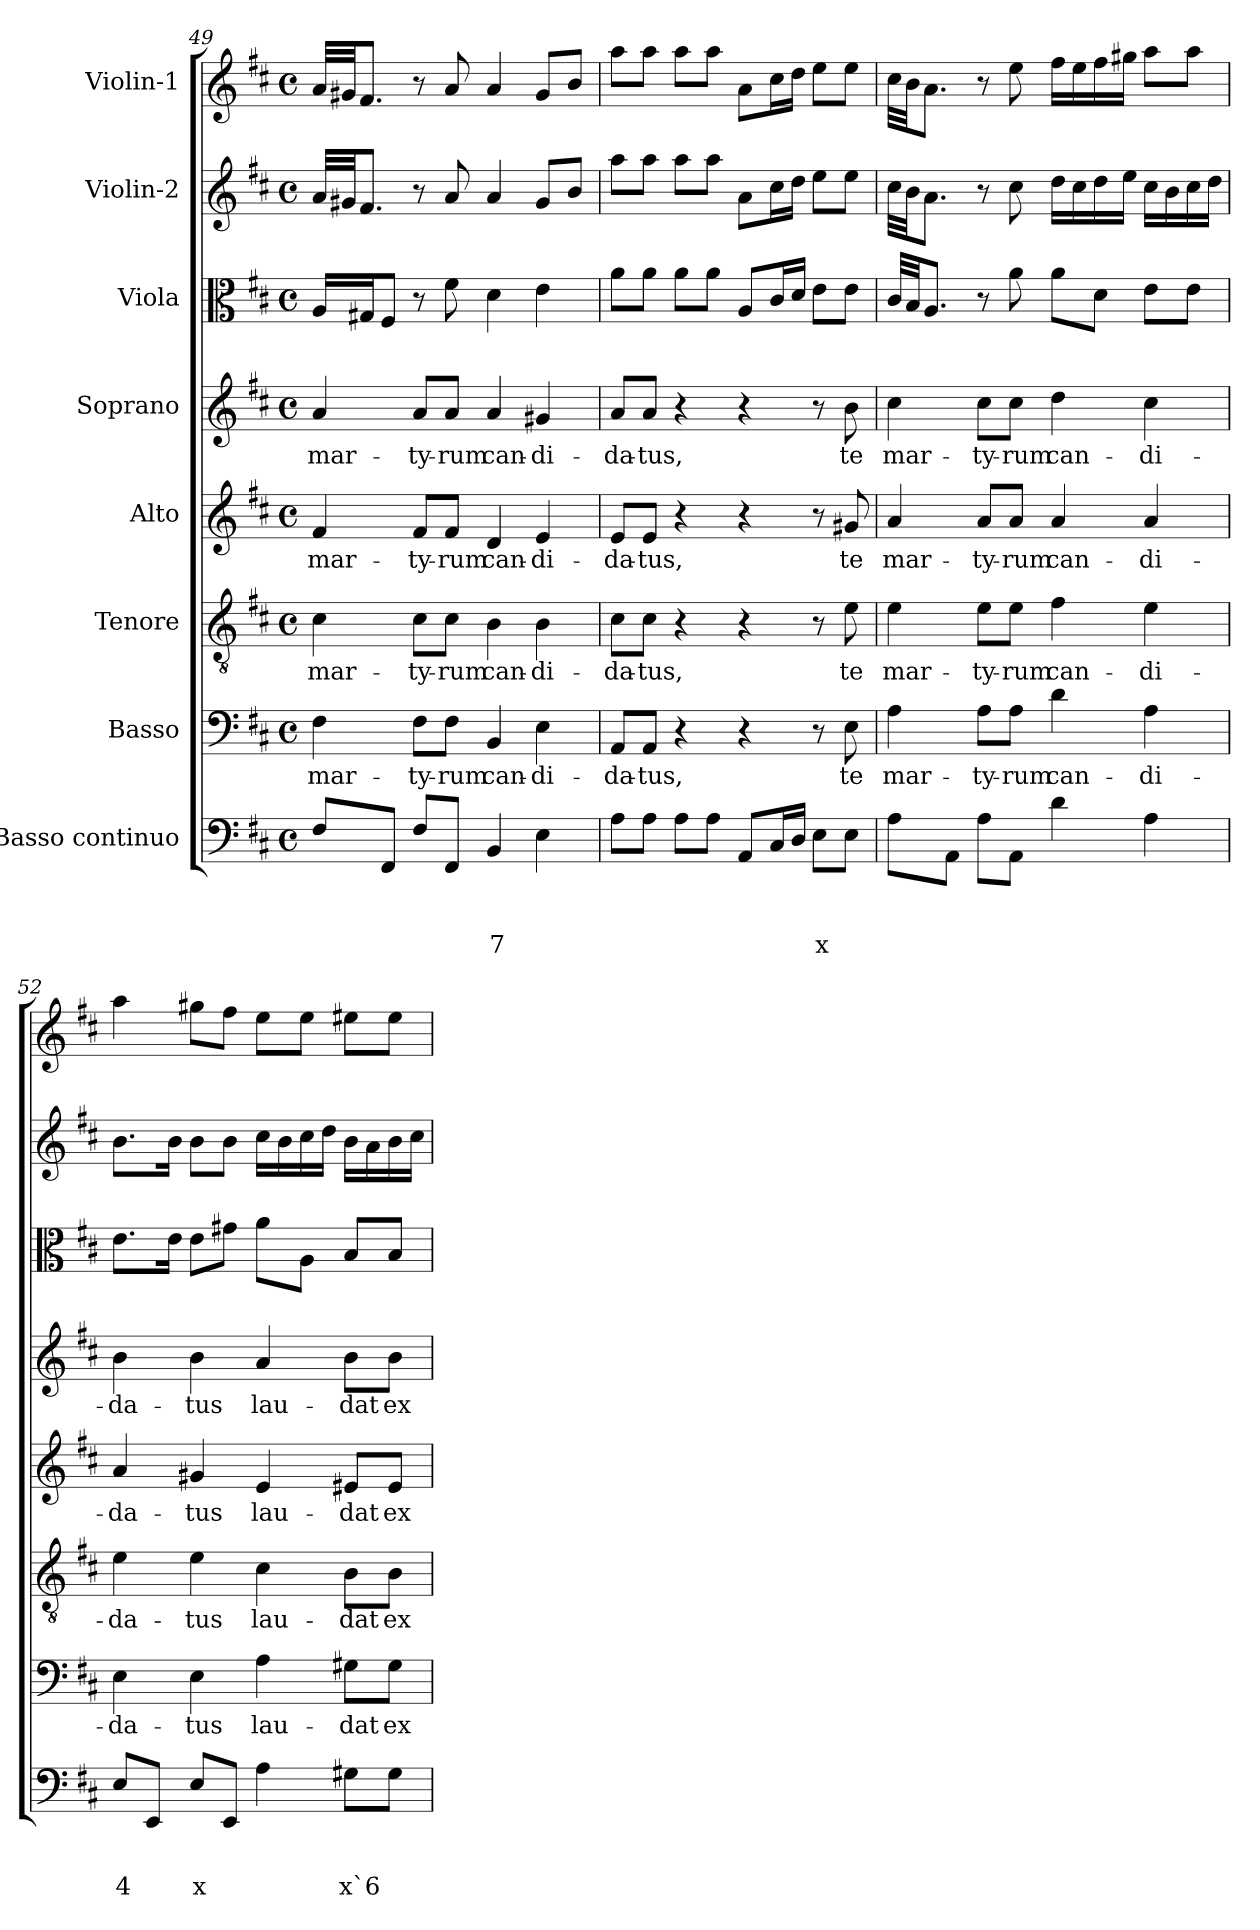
**kern	**text	**text	**text	**kern	**text	**kern	**text	**kern	**text	**kern	**text	**kern	**kern	**kern
*part8	*part8	*part8	*part8	*part7	*part7	*part6	*part6	*part5	*part5	*part4	*part4	*part3	*part2	*part1
*staff8	*staff8	*staff8	*staff8	*staff7	*staff7	*staff6	*staff6	*staff5	*staff5	*staff4	*staff4	*staff3	*staff2	*staff1
*I"Basso continuo	*	*	*	*I"Basso	*	*I"Tenore	*	*I"Alto	*	*I"Soprano	*	*I"Viola	*I"Violin-2	*I"Violin-1
!!LO:LB:g=z
*clefF4	*	*	*	*clefF4	*	*clefGv2	*	*clefG2	*	*clefG2	*	*clefC3	*clefG2	*clefG2
*k[f#c#]	*	*	*	*k[f#c#]	*	*k[f#c#]	*	*k[f#c#]	*	*k[f#c#]	*	*k[f#c#]	*k[f#c#]	*k[f#c#]
*D:	*	*	*	*D:	*	*D:	*	*D:	*	*D:	*	*D:	*D:	*D:
*M4/4	*	*	*	*M4/4	*	*M4/4	*	*M4/4	*	*M4/4	*	*M4/4	*M4/4	*M4/4
*met(c)	*	*	*	*met(c)	*	*met(c)	*	*met(c)	*	*met(c)	*	*met(c)	*met(c)	*met(c)
=49	=49	=49	=49	=49	=49	=49	=49	=49	=49	=49	=49	=49	=49	=49
!	!	!	!	!	!LO:LY:b	!	!LO:LY:b	!	!LO:LY:b	!	!LO:LY:b	!	!	!
8F#/L	.	.	.	4F#\	mar-	4c#\	mar-	4f#/	mar-	4a/	mar-	16A/LL	32a/LLL	32a/LLL
.	.	.	.	.	.	.	.	.	.	.	.	.	32g#X/JJ	32g#X/JJ
.	.	.	.	.	.	.	.	.	.	.	.	16G#X/J	8.f#/J	8.f#/J
8FF#/J	.	.	.	.	.	.	.	.	.	.	.	8F#/J	.	.
!	!	!	!	!	!LO:LY:b	!	!LO:LY:b	!	!LO:LY:b	!	!LO:LY:b	!	!	!
8F#/L	.	.	.	8F#\L	-ty-	8c#\L	-ty-	8f#/L	-ty-	8a/L	-ty-	8r	8r	8r
!	!	!	!	!	!LO:LY:b	!	!LO:LY:b	!	!LO:LY:b	!	!LO:LY:b	!	!	!
8FF#/J	.	.	.	8F#\J	-rum	8c#\J	-rum	8f#/J	-rum	8a/J	-rum	8f#\	8a/	8a/
!	!	!	!LO:LY:b	!	!LO:LY:b	!	!LO:LY:b	!	!LO:LY:b	!	!LO:LY:b	!	!	!
4BB/	.	.	7	4BB/	can-	4B\	can-	4d/	can-	4a/	can-	4d\	4a/	4a/
!	!	!	!	!	!LO:LY:b	!	!LO:LY:b	!	!LO:LY:b	!	!LO:LY:b	!	!	!
4E\	.	.	.	4E\	-di-	4B\	-di-	4e/	-di-	4g#X/	-di-	4e\	8g#/L	8g#/L
.	.	.	.	.	.	.	.	.	.	.	.	.	8b/J	8b/J
=50	=50	=50	=50	=50	=50	=50	=50	=50	=50	=50	=50	=50	=50	=50
!	!	!	!	!	!LO:LY:b	!	!LO:LY:b	!	!LO:LY:b	!	!LO:LY:b	!	!	!
8A\L	.	.	.	8AA/L	-da-	8c#\L	-da-	8e/L	-da-	8a/L	-da-	8a\L	8aa\L	8aa\L
!	!	!	!	!	!LO:LY:b	!	!LO:LY:b	!	!LO:LY:b	!	!LO:LY:b	!	!	!
8A\J	.	.	.	8AA/J	-tus,	8c#\J	-tus,	8e/J	-tus,	8a/J	-tus,	8a\J	8aa\J	8aa\J
8A\L	.	.	.	4r	.	4r	.	4r	.	4r	.	8a\L	8aa\L	8aa\L
8A\J	.	.	.	.	.	.	.	.	.	.	.	8a\J	8aa\J	8aa\J
8AA/L	.	.	.	4r	.	4r	.	4r	.	4r	.	8A/L	8a\L	8a\L
16C#/L	.	.	.	.	.	.	.	.	.	.	.	16c#/L	16cc#\L	16cc#\L
16D/JJ	.	.	.	.	.	.	.	.	.	.	.	16d/JJ	16dd\JJ	16dd\JJ
!	!	!	!LO:LY:b	!	!	!	!	!	!	!	!	!	!	!
8E\L	.	.	x	8r	.	8r	.	8r	.	8r	.	8e\L	8ee\L	8ee\L
!	!	!	!	!	!LO:LY:b	!	!LO:LY:b	!	!LO:LY:b	!	!LO:LY:b	!	!	!
8E\J	.	.	.	8E\	te	8e\	te	8g#X/	te	8b\	te	8e\J	8ee\J	8ee\J
=51	=51	=51	=51	=51	=51	=51	=51	=51	=51	=51	=51	=51	=51	=51
!	!	!	!	!	!LO:LY:b	!	!LO:LY:b	!	!LO:LY:b	!	!LO:LY:b	!	!	!
8A\L	.	.	.	4A\	mar-	4e\	mar-	4a/	mar-	4cc#\	mar-	32c#/LLL	32cc#\LLL	32cc#\LLL
.	.	.	.	.	.	.	.	.	.	.	.	32B/JJ	32b\JJ	32b\JJ
.	.	.	.	.	.	.	.	.	.	.	.	8.A/J	8.a\J	8.a\J
8AA\J	.	.	.	.	.	.	.	.	.	.	.	.	.	.
!	!	!	!	!	!LO:LY:b	!	!LO:LY:b	!	!LO:LY:b	!	!LO:LY:b	!	!	!
8A\L	.	.	.	8A\L	-ty-	8e\L	-ty-	8a/L	-ty-	8cc#\L	-ty-	8r	8r	8r
!	!	!	!	!	!LO:LY:b	!	!LO:LY:b	!	!LO:LY:b	!	!LO:LY:b	!	!	!
8AA\J	.	.	.	8A\J	-rum	8e\J	-rum	8a/J	-rum	8cc#\J	-rum	8a\	8cc#\	8ee\
!	!	!	!	!	!LO:LY:b	!	!LO:LY:b	!	!LO:LY:b	!	!LO:LY:b	!	!	!
4d\	.	.	.	4d\	can-	4f#\	can-	4a/	can-	4dd\	can-	8a\L	16dd\LL	16ff#\LL
.	.	.	.	.	.	.	.	.	.	.	.	.	16cc#\	16ee\
.	.	.	.	.	.	.	.	.	.	.	.	8d\J	16dd\	16ff#\
.	.	.	.	.	.	.	.	.	.	.	.	.	16ee\JJ	16gg#X\JJ
!	!	!	!	!	!LO:LY:b	!	!LO:LY:b	!	!LO:LY:b	!	!LO:LY:b	!	!	!
4A\	.	.	.	4A\	-di-	4e\	-di-	4a/	-di-	4cc#\	-di-	8e\L	16cc#\LL	8aa\L
.	.	.	.	.	.	.	.	.	.	.	.	.	16b\	.
.	.	.	.	.	.	.	.	.	.	.	.	8e\J	16cc#\	8aa\J
.	.	.	.	.	.	.	.	.	.	.	.	.	16dd\JJ	.
=52	=52	=52	=52	=52	=52	=52	=52	=52	=52	=52	=52	=52	=52	=52
!	!	!	!LO:LY:b	!	!LO:LY:b	!	!LO:LY:b	!	!LO:LY:b	!	!LO:LY:b	!	!	!
8E/L	.	.	4	4E\	-da-	4e\	-da-	4a/	-da-	4b\	-da-	8.e\L	8.b\L	4aa\
8EE/J	.	.	.	.	.	.	.	.	.	.	.	.	.	.
.	.	.	.	.	.	.	.	.	.	.	.	16e\Jk	16b\Jk	.
!	!	!	!LO:LY:b	!	!LO:LY:b	!	!LO:LY:b	!	!LO:LY:b	!	!LO:LY:b	!	!	!
8E/L	.	.	x	4E\	-tus	4e\	-tus	4g#X/	-tus	4b\	-tus	8e\L	8b\L	8gg#X\L
8EE/J	.	.	.	.	.	.	.	.	.	.	.	8g#X\J	8b\J	8ff#\J
!	!	!	!	!	!LO:LY:b	!	!LO:LY:b	!	!LO:LY:b	!	!LO:LY:b	!	!	!
4A\	.	.	.	4A\	lau-	4c#\	lau-	4e/	lau-	4a/	lau-	8a\L	16cc#\LL	8ee\L
.	.	.	.	.	.	.	.	.	.	.	.	.	16b\	.
.	.	.	.	.	.	.	.	.	.	.	.	8A\J	16cc#\	8ee\J
.	.	.	.	.	.	.	.	.	.	.	.	.	16dd\JJ	.
!	!	!	!LO:LY:b	!	!LO:LY:b	!	!LO:LY:b	!	!LO:LY:b	!	!LO:LY:b	!	!	!
8G#X\L	.	.	x`6	8G#X\L	-dat	8B\L	-dat	8e#X/L	-dat	8b\L	-dat	8B/L	16b\LL	8ee#X\L
.	.	.	.	.	.	.	.	.	.	.	.	.	16a\	.
!	!	!	!	!	!LO:LY:b	!	!LO:LY:b	!	!LO:LY:b	!	!LO:LY:b	!	!	!
8G#\J	.	.	.	8G#\J	ex-	8B\J	ex-	8e#/J	ex-	8b\J	ex-	8B/J	16b\	8ee#\J
.	.	.	.	.	.	.	.	.	.	.	.	.	16cc#\JJ	.
=	=	=	=	=	=	=	=	=	=	=	=	=	=	=
*-	*-	*-	*-	*-	*-	*-	*-	*-	*-	*-	*-	*-	*-	*-
